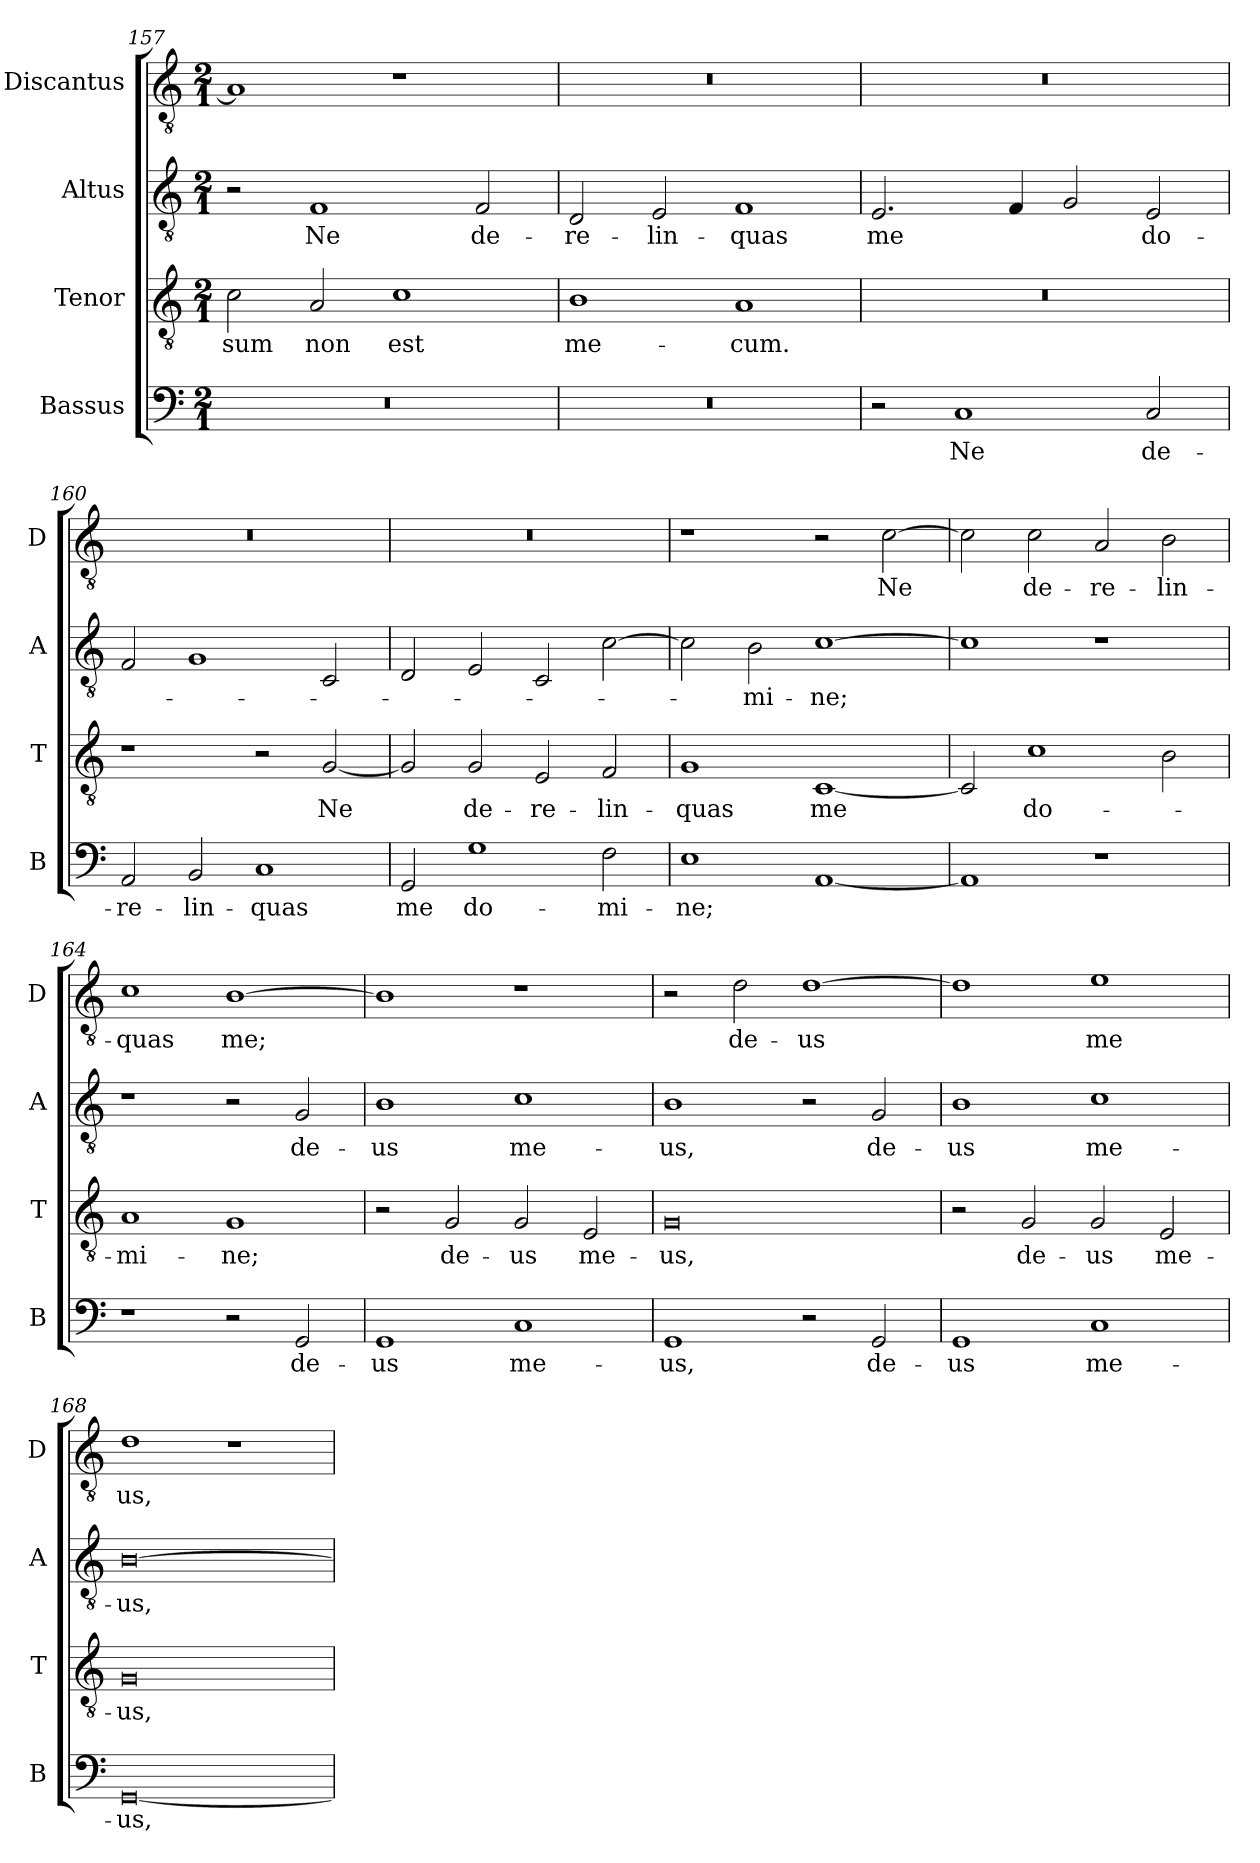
**kern	**text	**kern	**text	**kern	**text	**kern	**text
*part4	*part4	*part3	*part3	*part2	*part2	*part1	*part1
*staff4	*staff4	*staff3	*staff3	*staff2	*staff2	*staff1	*staff1
*I"Bassus	*	*I"Tenor	*	*I"Altus	*	*I"Discantus	*
*I'B	*	*I'T	*	*I'A	*	*I'D	*
*clefF4	*	*clefGv2	*	*clefGv2	*	*clefGv2	*
*k[]	*	*k[]	*	*k[]	*	*k[]	*
*M2/1	*	*M2/1	*	*M2/1	*	*M2/1	*
=157	=157	=157	=157	=157	=157	=157	=157
0r	.	2c\	-sum	2r	.	1A]	.
.	.	2A/	non	1F	Ne	.	.
.	.	1c	est	.	.	1r	.
.	.	.	.	2F/	de-	.	.
=158	=158	=158	=158	=158	=158	=158	=158
0r	.	1B	me-	2D/	-re-	0r	.
.	.	.	.	2E/	lin-	.	.
.	.	1A	-cum.	1F	-quas	.	.
=159	=159	=159	=159	=159	=159	=159	=159
2r	.	0r	.	2.E/	me	0r	.
1C	Ne	.	.	.	.	.	.
.	.	.	.	4F/	.	.	.
.	.	.	.	2G/	.	.	.
2C/	de-	.	.	2E/	do-	.	.
=160	=160	=160	=160	=160	=160	=160	=160
2AA/	-re-	1r	.	2F/	.	0r	.
2BB/	-lin-	.	.	1G	.	.	.
1C	-quas	2r	.	.	.	.	.
.	.	[2G/	Ne	2C/	.	.	.
=161	=161	=161	=161	=161	=161	=161	=161
2GG/	me	2G/]	.	2D/	.	0r	.
1G	do-	2G/	de-	2E/	.	.	.
.	.	2E/	-re-	2C/	.	.	.
2F\	-mi-	2F/	-lin-	[2c\	.	.	.
=162	=162	=162	=162	=162	=162	=162	=162
1E	ne;	1G	-quas	2c\]	.	1r	.
.	.	.	.	2B\	-mi-	.	.
[1AA	.	[1C	me	[1c	-ne;	2r	.
.	.	.	.	.	.	[2c\	Ne
=163	=163	=163	=163	=163	=163	=163	=163
1AA]	.	2C/]	.	1c]	.	2c\]	.
.	.	1c	do-	.	.	2c\	de-
1r	.	.	.	1r	.	2A/	-re-
.	.	2B\	.	.	.	2B\	-lin-
=164	=164	=164	=164	=164	=164	=164	=164
1r	.	1A	-mi-	1r	.	1c	-quas
2r	.	1G	-ne;	2r	.	[1B	me;
2GG/	de-	.	.	2G/	de-	.	.
=165	=165	=165	=165	=165	=165	=165	=165
1GG	-us	2r	.	1B	-us	1B]	.
.	.	2G/	de-	.	.	.	.
1C	me-	2G/	-us	1c	me-	1r	.
.	.	2E/	me-	.	.	.	.
=166	=166	=166	=166	=166	=166	=166	=166
1GG	-us,	0G	-us,	1B	-us,	2r	.
.	.	.	.	.	.	2d\	de-
2r	.	.	.	2r	.	[1d	-us
2GG/	de-	.	.	2G/	de-	.	.
=167	=167	=167	=167	=167	=167	=167	=167
1GG	-us	2r	.	1B	-us	1d]	.
.	.	2G/	de-	.	.	.	.
1C	me-	2G/	-us	1c	me-	1e	me
.	.	2E/	me-	.	.	.	.
=168	=168	=168	=168	=168	=168	=168	=168
[0GG	-us,	0G	-us,	[0B	-us,	1d	-us,
.	.	.	.	.	.	1r	.
=	=	=	=	=	=	=	=
*-	*-	*-	*-	*-	*-	*-	*-
